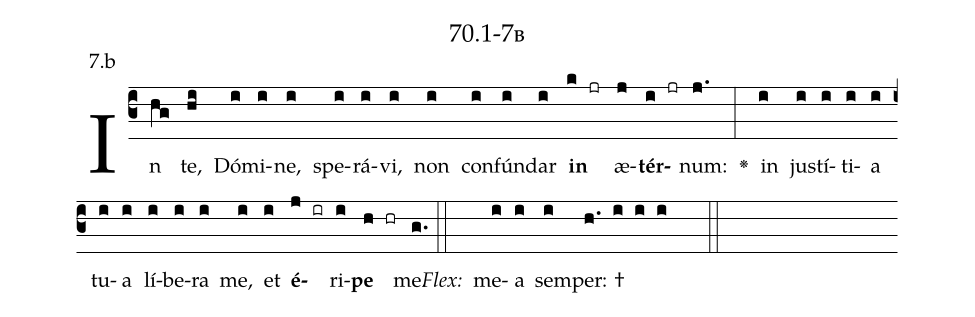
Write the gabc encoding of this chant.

name: 70.1-7b;
annotation: 7.b;
%%
(c3)In(hg) te,(hi) Dó(i)mi(i)ne,(i) spe(i)rá(i)vi,(i) non(i) con(i)fún(i)dar(i) <b>in</b>(k jr) æ(j)<b>tér</b>(i jr)num:(j.) <v>\greheightstar</v>(:) in(i) jus(i)tí(i)ti(i)a(i) tu(i)a(i) lí(i)be(i)ra(i) me,(i) et(i) <b>é</b>(j ir)ri(i)<b>pe</b>(h hr) me.(g.) (::)
<i>Flex:</i>()  me(i)a(i) sem(i)per: †(h. i i i  ::)

%E(i) u(i) o(j) u(i) a(h) e.(g.) (::)
